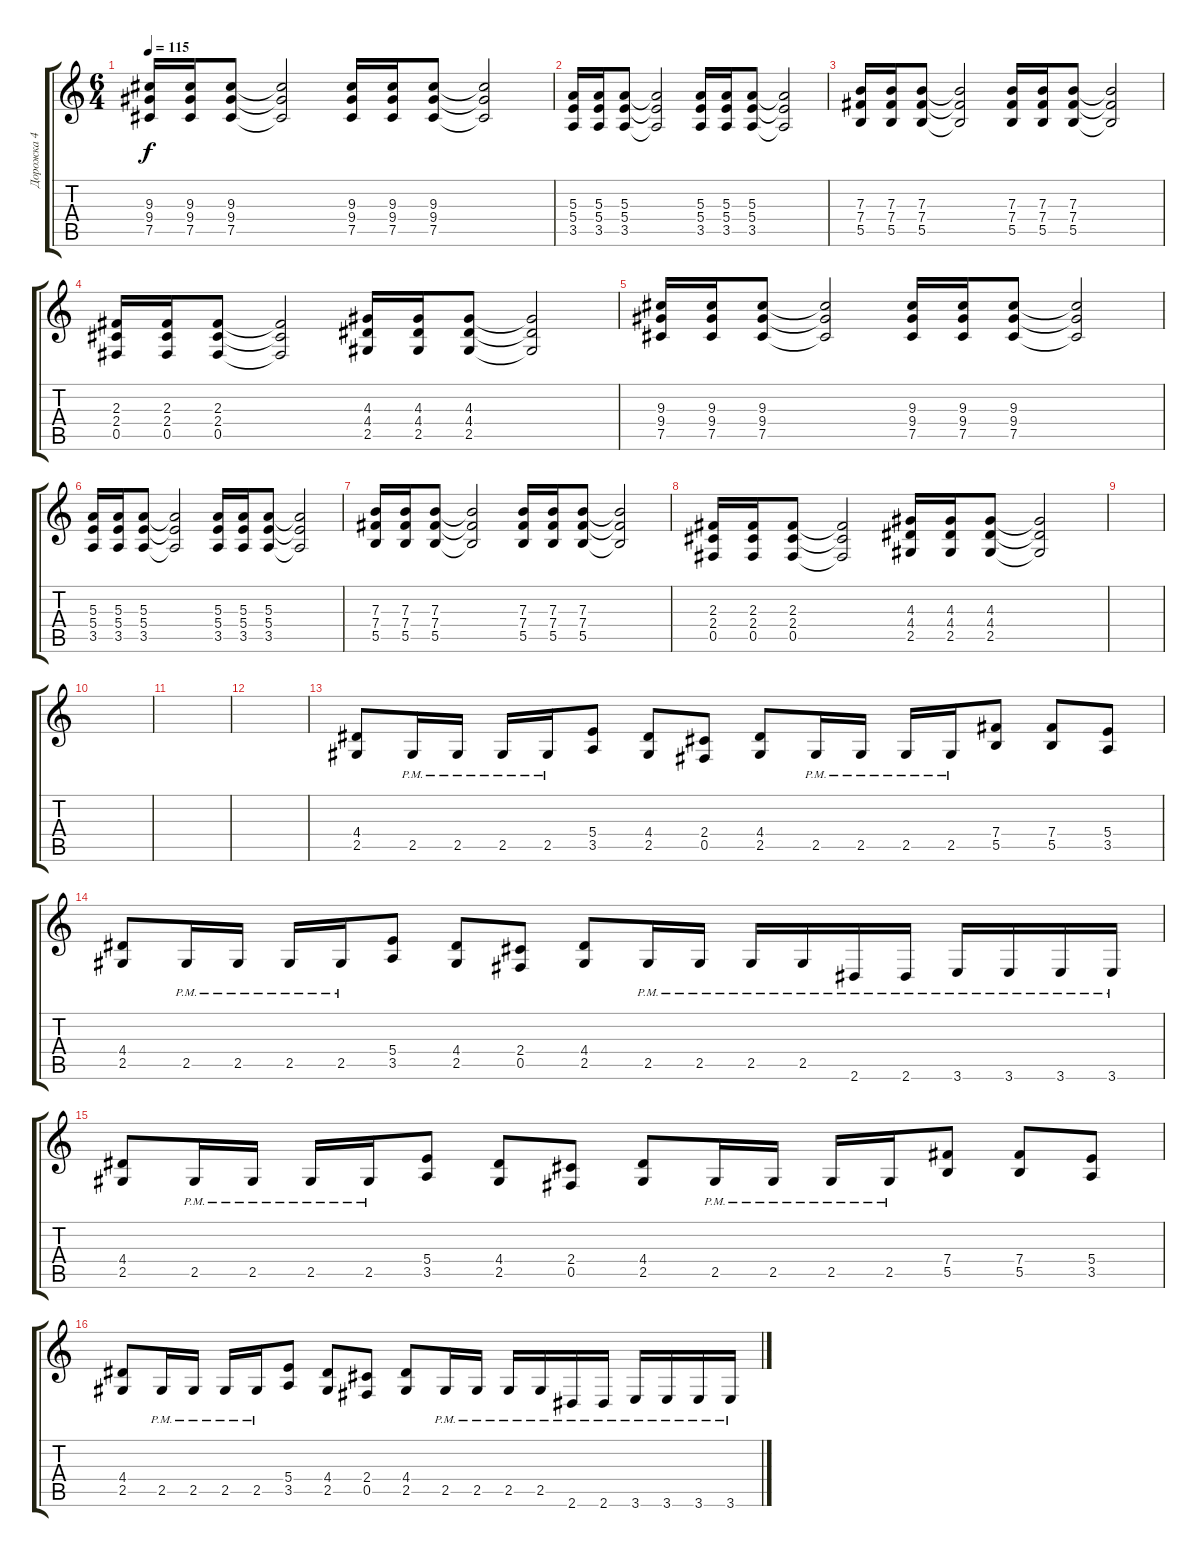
\track ("Дорожка 4" "Дорожка 4") {instrument distortionguitar}
\staff {score tabs}
\tuning (Db4 Ab3 E3 B2 Gb2 Db2) {hide}
\ts (6 4)
\tempo 115
\clef g2
\ks c
(9.3 9.4 7.5).16{dy f volume 11} (9.3 9.4 7.5).16 (9.3 9.4 7.5).8 (9.3{t} 9.4{t} 7.5{t}).2 (9.3 9.4 7.5).16 (9.3 9.4 7.5).16 (9.3 9.4 7.5).8 (9.3{t} 9.4{t} 7.5{t}).2 |
(5.3 5.4 3.5).16 (5.3 5.4 3.5).16 (5.3 5.4 3.5).8 (5.3{t} 5.4{t} 3.5{t}).2 (5.3 5.4 3.5).16 (5.3 5.4 3.5).16 (5.3 5.4 3.5).8 (5.3{t} 5.4{t} 3.5{t}).2 |
(7.3 7.4 5.5).16 (7.3 7.4 5.5).16 (7.3 7.4 5.5).8 (7.3{t} 7.4{t} 5.5{t}).2 (7.3 7.4 5.5).16 (7.3 7.4 5.5).16 (7.3 7.4 5.5).8 (7.3{t} 7.4{t} 5.5{t}).2 |
(2.3 2.4 0.5).16 (2.3 2.4 0.5).16 (2.3 2.4 0.5).8 (2.3{t} 2.4{t} 0.5{t}).2 (4.3 4.4 2.5).16 (4.3 4.4 2.5).16 (4.3 4.4 2.5).8 (4.3{t} 4.4{t} 2.5{t}).2 |
(9.3 9.4 7.5).16 (9.3 9.4 7.5).16 (9.3 9.4 7.5).8 (9.3{t} 9.4{t} 7.5{t}).2 (9.3 9.4 7.5).16 (9.3 9.4 7.5).16 (9.3 9.4 7.5).8 (9.3{t} 9.4{t} 7.5{t}).2 |
(5.3 5.4 3.5).16 (5.3 5.4 3.5).16 (5.3 5.4 3.5).8 (5.3{t} 5.4{t} 3.5{t}).2 (5.3 5.4 3.5).16 (5.3 5.4 3.5).16 (5.3 5.4 3.5).8 (5.3{t} 5.4{t} 3.5{t}).2 |
(7.3 7.4 5.5).16 (7.3 7.4 5.5).16 (7.3 7.4 5.5).8 (7.3{t} 7.4{t} 5.5{t}).2 (7.3 7.4 5.5).16 (7.3 7.4 5.5).16 (7.3 7.4 5.5).8 (7.3{t} 7.4{t} 5.5{t}).2 |
(2.3 2.4 0.5).16 (2.3 2.4 0.5).16 (2.3 2.4 0.5).8 (2.3{t} 2.4{t} 0.5{t}).2 (4.3 4.4 2.5).16 (4.3 4.4 2.5).16 (4.3 4.4 2.5).8 (4.3{t} 4.4{t} 2.5{t}).2 |
|
|
|
|
(4.4 2.5).8 2.5{pm}.16 2.5{pm}.16 2.5{pm}.16 2.5{pm}.16 (5.4 3.5).8 (4.4 2.5).8 (2.4 0.5).8 (4.4 2.5).8 2.5{pm}.16 2.5{pm}.16 2.5{pm}.16 2.5{pm}.16 (7.4 5.5).8 (7.4 5.5).8 (5.4 3.5).8 |
(4.4 2.5).8 2.5{pm}.16 2.5{pm}.16 2.5{pm}.16 2.5{pm}.16 (5.4 3.5).8 (4.4 2.5).8 (2.4 0.5).8 (4.4 2.5).8 2.5{pm}.16 2.5{pm}.16 2.5{pm}.16 2.5{pm}.16 2.6{pm}.16 2.6{pm}.16 3.6{pm}.16 3.6{pm}.16 3.6{pm}.16 3.6{pm}.16 |
(4.4 2.5).8 2.5{pm}.16 2.5{pm}.16 2.5{pm}.16 2.5{pm}.16 (5.4 3.5).8 (4.4 2.5).8 (2.4 0.5).8 (4.4 2.5).8 2.5{pm}.16 2.5{pm}.16 2.5{pm}.16 2.5{pm}.16 (7.4 5.5).8 (7.4 5.5).8 (5.4 3.5).8 |
(4.4 2.5).8 2.5{pm}.16 2.5{pm}.16 2.5{pm}.16 2.5{pm}.16 (5.4 3.5).8 (4.4 2.5).8 (2.4 0.5).8 (4.4 2.5).8 2.5{pm}.16 2.5{pm}.16 2.5{pm}.16 2.5{pm}.16 2.6{pm}.16 2.6{pm}.16 3.6{pm}.16 3.6{pm}.16 3.6{pm}.16 3.6{pm}.16
